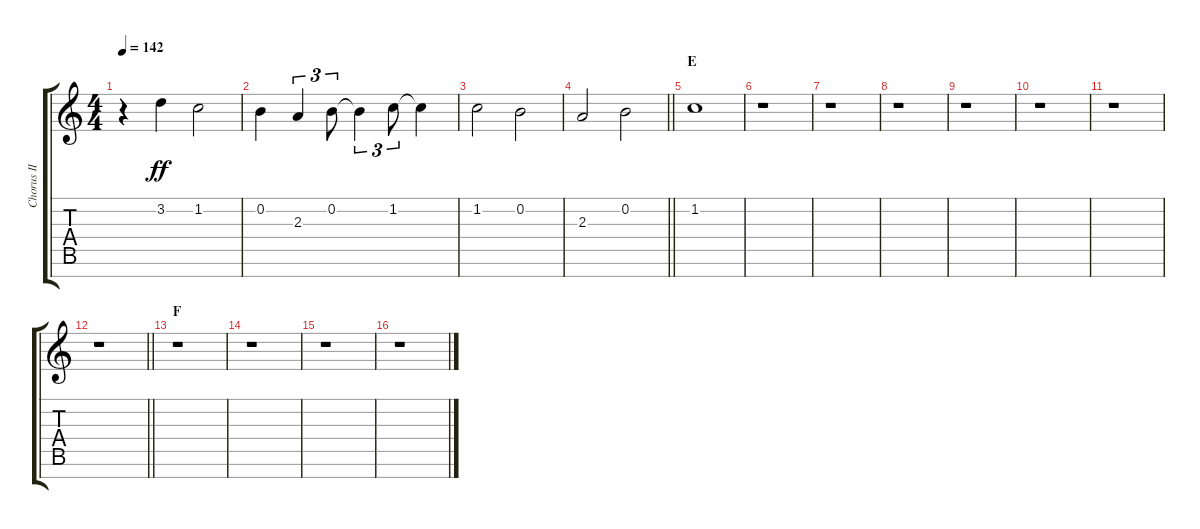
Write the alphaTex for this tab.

\track ("Chorus II" "Chorus II") {instrument voiceoohs}
\staff {score tabs}
\tuning (E5 B4 G4 D4 A3 E3 B2) {hide}
\ts (4 4)
\tempo 142
\clef g2
\ks c
r.4{dy ff} 3.2.4 1.2.2 |
0.2.4 2.3.4{tu (3 2)} 0.2.8{tu (3 2)} 0.2{t}.4{tu (3 2)} 1.2.8{tu (3 2)} 1.2{t}.4 |
1.2.2 0.2.2 |
\barLineRight lightlight
2.3.2 0.2.2 |
\section ("" "E")
1.2.1 |
r.1 |
r.1 |
r.1 |
r.1 |
r.1 |
r.1 |
\barLineRight lightlight
r.1 |
\section ("" "F")
r.1 |
r.1 |
r.1 |
r.1
